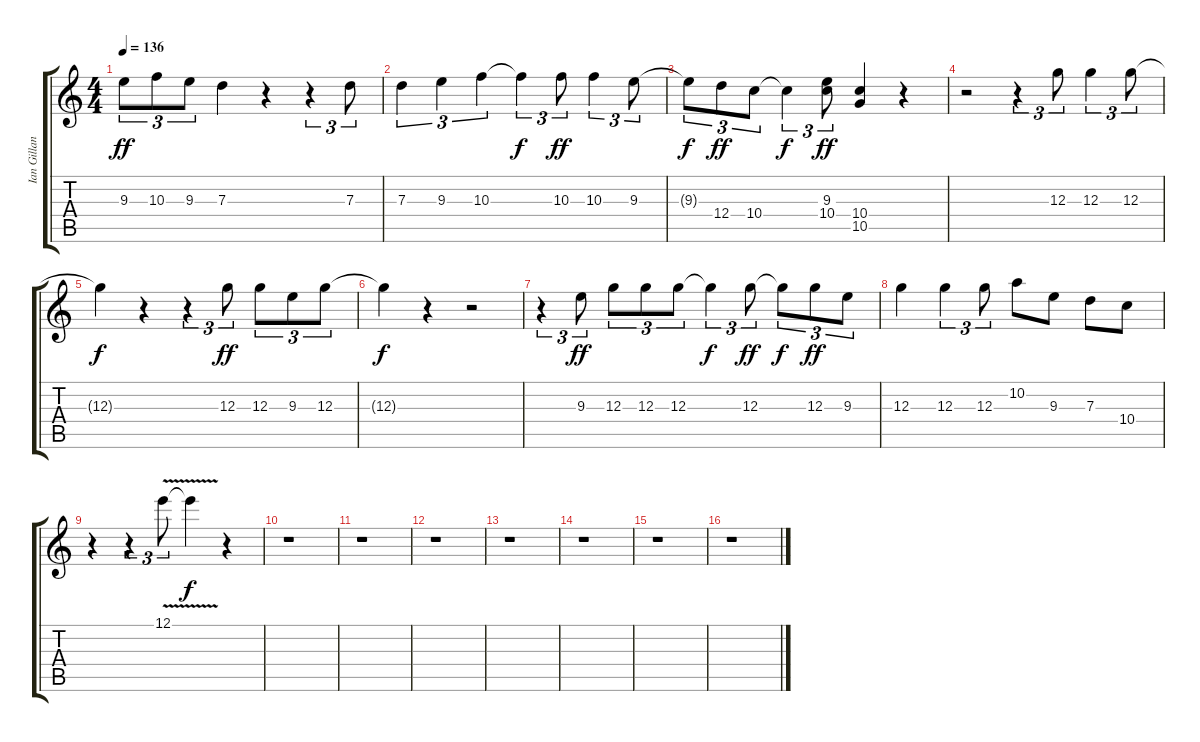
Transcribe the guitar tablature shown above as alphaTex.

\track ("Ian Gillan" "Ian Gillan") {instrument flute}
\staff {score tabs}
\tuning (E5 B4 G4 D4 A3 E3) {hide}
\ts (4 4)
\tempo 136
\clef g2
\ks c
9.3.8{tu (3 2) dy ff} 10.3.8{tu (3 2)} 9.3.8{tu (3 2)} 7.3.4 r.4 r.4{tu (3 2)} 7.3.8{tu (3 2)} |
7.3.4{tu (3 2)} 9.3.4{tu (3 2)} 10.3.4{tu (3 2)} 10.3{t}.4{tu (3 2) dy f} 10.3.8{tu (3 2) dy ff} 10.3.4{tu (3 2)} 9.3.8{tu (3 2)} |
9.3{t}.8{tu (3 2) dy f} 12.4.8{tu (3 2) dy ff} 10.4.8{tu (3 2)} 10.4{t}.4{tu (3 2) dy f} (9.3 10.4).8{tu (3 2) dy ff} (10.4 10.5).4 r.4 |
r.2 r.4{tu (3 2)} 12.3.8{tu (3 2)} 12.3.4{tu (3 2)} 12.3.8{tu (3 2)} |
12.3{t}.4{dy f} r.4 r.4{tu (3 2)} 12.3.8{tu (3 2) dy ff} 12.3.8{tu (3 2)} 9.3.8{tu (3 2)} 12.3.8{tu (3 2)} |
12.3{t}.4{dy f} r.4 r.2 |
r.4{tu (3 2)} 9.3.8{tu (3 2) dy ff} 12.3.8{tu (3 2)} 12.3.8{tu (3 2)} 12.3.8{tu (3 2)} 12.3{t}.4{tu (3 2) dy f} 12.3.8{tu (3 2) dy ff} 12.3{t}.8{tu (3 2) dy f} 12.3.8{tu (3 2) dy ff} 9.3.8{tu (3 2)} |
12.3.4 12.3.4{tu (3 2)} 12.3.8{tu (3 2)} 10.2.8 9.3.8 7.3.8 10.4.8 |
r.4 r.4{tu (3 2)} 12.1{v}.8{tu (3 2)} 12.1{t}.4{dy f} r.4 |
r.1 |
r.1 |
r.1 |
r.1 |
r.1 |
r.1 |
r.1
